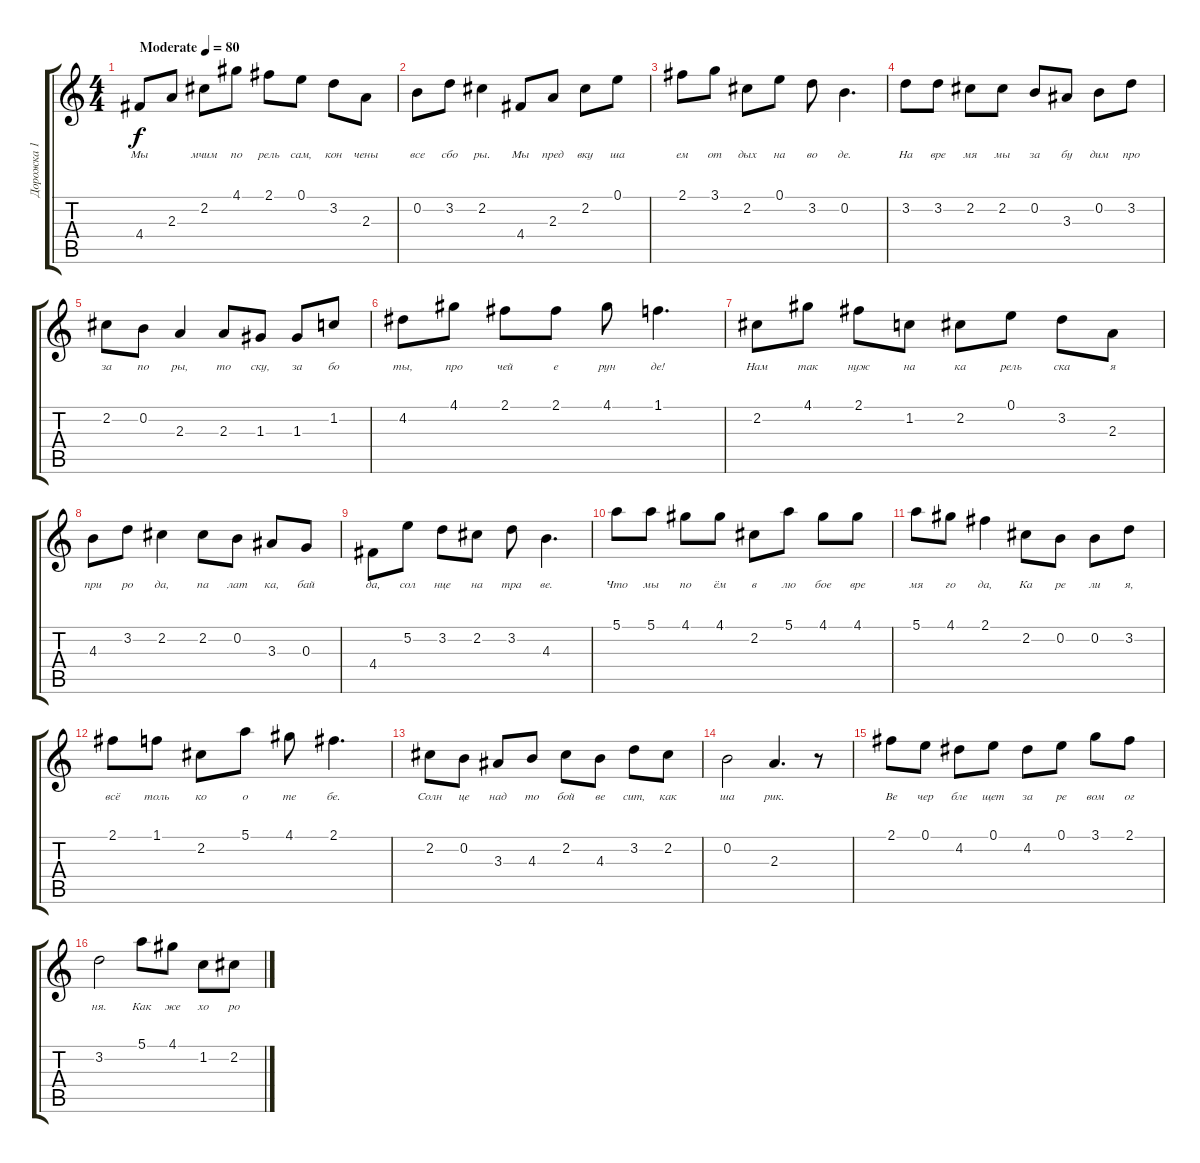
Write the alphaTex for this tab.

\track ("Дорожка 1" "Дорожка 1") {instrument acousticguitarsteel}
\staff {score tabs}
\tuning (E4 B3 G3 D3 A2 E2) {hide}
\ts (4 4)
\tempo (80 "Moderate")
\clef g2
\ks c
4.4.8{lyrics (0 "Мы") lyrics (1 "") lyrics (2 "") lyrics (3 "") lyrics (4 "") dy f instrument acousticguitarsteel} 2.3.8{lyrics (0 "") lyrics (1 "") lyrics (2 "") lyrics (3 "") lyrics (4 "")} 2.2.8{lyrics (0 "мчим") lyrics (1 "") lyrics (2 "") lyrics (3 "") lyrics (4 "")} 4.1.8{lyrics (0 "по") lyrics (1 "") lyrics (2 "") lyrics (3 "") lyrics (4 "")} 2.1.8{lyrics (0 "рель") lyrics (1 "") lyrics (2 "") lyrics (3 "") lyrics (4 "")} 0.1.8{lyrics (0 "сам,") lyrics (1 "") lyrics (2 "") lyrics (3 "") lyrics (4 "")} 3.2.8{lyrics (0 "кон") lyrics (1 "") lyrics (2 "") lyrics (3 "") lyrics (4 "")} 2.3.8{lyrics (0 "чены") lyrics (1 "") lyrics (2 "") lyrics (3 "") lyrics (4 "")} |
0.2.8{lyrics (0 "все") lyrics (1 "") lyrics (2 "") lyrics (3 "") lyrics (4 "")} 3.2.8{lyrics (0 "сбо") lyrics (1 "") lyrics (2 "") lyrics (3 "") lyrics (4 "")} 2.2.4{lyrics (0 "ры.") lyrics (1 "") lyrics (2 "") lyrics (3 "") lyrics (4 "")} 4.4.8{lyrics (0 "Мы") lyrics (1 "") lyrics (2 "") lyrics (3 "") lyrics (4 "")} 2.3.8{lyrics (0 "пред") lyrics (1 "") lyrics (2 "") lyrics (3 "") lyrics (4 "")} 2.2.8{lyrics (0 "вку") lyrics (1 "") lyrics (2 "") lyrics (3 "") lyrics (4 "")} 0.1.8{lyrics (0 "ша") lyrics (1 "") lyrics (2 "") lyrics (3 "") lyrics (4 "")} |
2.1.8{lyrics (0 "ем") lyrics (1 "") lyrics (2 "") lyrics (3 "") lyrics (4 "")} 3.1.8{lyrics (0 "от") lyrics (1 "") lyrics (2 "") lyrics (3 "") lyrics (4 "")} 2.2.8{lyrics (0 "дых") lyrics (1 "") lyrics (2 "") lyrics (3 "") lyrics (4 "")} 0.1.8{lyrics (0 "на") lyrics (1 "") lyrics (2 "") lyrics (3 "") lyrics (4 "")} 3.2.8{lyrics (0 "во") lyrics (1 "") lyrics (2 "") lyrics (3 "") lyrics (4 "")} 0.2.4{d lyrics (0 "де.") lyrics (1 "") lyrics (2 "") lyrics (3 "") lyrics (4 "")} |
3.2.8{lyrics (0 "На") lyrics (1 "") lyrics (2 "") lyrics (3 "") lyrics (4 "")} 3.2.8{lyrics (0 "вре") lyrics (1 "") lyrics (2 "") lyrics (3 "") lyrics (4 "")} 2.2.8{lyrics (0 "мя") lyrics (1 "") lyrics (2 "") lyrics (3 "") lyrics (4 "")} 2.2.8{lyrics (0 "мы") lyrics (1 "") lyrics (2 "") lyrics (3 "") lyrics (4 "")} 0.2.8{lyrics (0 "за") lyrics (1 "") lyrics (2 "") lyrics (3 "") lyrics (4 "")} 3.3.8{lyrics (0 "бу") lyrics (1 "") lyrics (2 "") lyrics (3 "") lyrics (4 "")} 0.2.8{lyrics (0 "дим") lyrics (1 "") lyrics (2 "") lyrics (3 "") lyrics (4 "")} 3.2.8{lyrics (0 "про") lyrics (1 "") lyrics (2 "") lyrics (3 "") lyrics (4 "")} |
2.2.8{lyrics (0 "за") lyrics (1 "") lyrics (2 "") lyrics (3 "") lyrics (4 "")} 0.2.8{lyrics (0 "по") lyrics (1 "") lyrics (2 "") lyrics (3 "") lyrics (4 "")} 2.3.4{lyrics (0 "ры,") lyrics (1 "") lyrics (2 "") lyrics (3 "") lyrics (4 "")} 2.3.8{lyrics (0 "то") lyrics (1 "") lyrics (2 "") lyrics (3 "") lyrics (4 "")} 1.3.8{lyrics (0 "ску,") lyrics (1 "") lyrics (2 "") lyrics (3 "") lyrics (4 "")} 1.3.8{lyrics (0 "за") lyrics (1 "") lyrics (2 "") lyrics (3 "") lyrics (4 "")} 1.2.8{lyrics (0 "бо") lyrics (1 "") lyrics (2 "") lyrics (3 "") lyrics (4 "")} |
4.2.8{lyrics (0 "ты,") lyrics (1 "") lyrics (2 "") lyrics (3 "") lyrics (4 "")} 4.1.8{lyrics (0 "про") lyrics (1 "") lyrics (2 "") lyrics (3 "") lyrics (4 "")} 2.1.8{lyrics (0 "чей") lyrics (1 "") lyrics (2 "") lyrics (3 "") lyrics (4 "")} 2.1.8{lyrics (0 "е") lyrics (1 "") lyrics (2 "") lyrics (3 "") lyrics (4 "")} 4.1.8{lyrics (0 "рун") lyrics (1 "") lyrics (2 "") lyrics (3 "") lyrics (4 "")} 1.1.4{d lyrics (0 "де!") lyrics (1 "") lyrics (2 "") lyrics (3 "") lyrics (4 "")} |
2.2.8{lyrics (0 "Нам") lyrics (1 "") lyrics (2 "") lyrics (3 "") lyrics (4 "")} 4.1.8{lyrics (0 "так") lyrics (1 "") lyrics (2 "") lyrics (3 "") lyrics (4 "")} 2.1.8{lyrics (0 "нуж") lyrics (1 "") lyrics (2 "") lyrics (3 "") lyrics (4 "")} 1.2.8{lyrics (0 "на") lyrics (1 "") lyrics (2 "") lyrics (3 "") lyrics (4 "")} 2.2.8{lyrics (0 "ка") lyrics (1 "") lyrics (2 "") lyrics (3 "") lyrics (4 "")} 0.1.8{lyrics (0 "рель") lyrics (1 "") lyrics (2 "") lyrics (3 "") lyrics (4 "")} 3.2.8{lyrics (0 "ска") lyrics (1 "") lyrics (2 "") lyrics (3 "") lyrics (4 "")} 2.3.8{lyrics (0 "я") lyrics (1 "") lyrics (2 "") lyrics (3 "") lyrics (4 "")} |
4.3.8{lyrics (0 "при") lyrics (1 "") lyrics (2 "") lyrics (3 "") lyrics (4 "")} 3.2.8{lyrics (0 "ро") lyrics (1 "") lyrics (2 "") lyrics (3 "") lyrics (4 "")} 2.2.4{lyrics (0 "да,") lyrics (1 "") lyrics (2 "") lyrics (3 "") lyrics (4 "")} 2.2.8{lyrics (0 "па") lyrics (1 "") lyrics (2 "") lyrics (3 "") lyrics (4 "")} 0.2.8{lyrics (0 "лат") lyrics (1 "") lyrics (2 "") lyrics (3 "") lyrics (4 "")} 3.3.8{lyrics (0 "ка,") lyrics (1 "") lyrics (2 "") lyrics (3 "") lyrics (4 "")} 0.3.8{lyrics (0 "бай") lyrics (1 "") lyrics (2 "") lyrics (3 "") lyrics (4 "")} |
4.4.8{lyrics (0 "да,") lyrics (1 "") lyrics (2 "") lyrics (3 "") lyrics (4 "")} 5.2.8{lyrics (0 "сол") lyrics (1 "") lyrics (2 "") lyrics (3 "") lyrics (4 "")} 3.2.8{lyrics (0 "нце") lyrics (1 "") lyrics (2 "") lyrics (3 "") lyrics (4 "")} 2.2.8{lyrics (0 "на") lyrics (1 "") lyrics (2 "") lyrics (3 "") lyrics (4 "")} 3.2.8{lyrics (0 "тра") lyrics (1 "") lyrics (2 "") lyrics (3 "") lyrics (4 "")} 4.3.4{d lyrics (0 "ве.") lyrics (1 "") lyrics (2 "") lyrics (3 "") lyrics (4 "")} |
5.1.8{lyrics (0 "Что") lyrics (1 "") lyrics (2 "") lyrics (3 "") lyrics (4 "")} 5.1.8{lyrics (0 "мы") lyrics (1 "") lyrics (2 "") lyrics (3 "") lyrics (4 "")} 4.1.8{lyrics (0 "по") lyrics (1 "") lyrics (2 "") lyrics (3 "") lyrics (4 "")} 4.1.8{lyrics (0 "ём") lyrics (1 "") lyrics (2 "") lyrics (3 "") lyrics (4 "")} 2.2.8{lyrics (0 "в") lyrics (1 "") lyrics (2 "") lyrics (3 "") lyrics (4 "")} 5.1.8{lyrics (0 "лю") lyrics (1 "") lyrics (2 "") lyrics (3 "") lyrics (4 "")} 4.1.8{lyrics (0 "бое") lyrics (1 "") lyrics (2 "") lyrics (3 "") lyrics (4 "")} 4.1.8{lyrics (0 "вре") lyrics (1 "") lyrics (2 "") lyrics (3 "") lyrics (4 "")} |
5.1.8{lyrics (0 "мя") lyrics (1 "") lyrics (2 "") lyrics (3 "") lyrics (4 "")} 4.1.8{lyrics (0 "го") lyrics (1 "") lyrics (2 "") lyrics (3 "") lyrics (4 "")} 2.1.4{lyrics (0 "да,") lyrics (1 "") lyrics (2 "") lyrics (3 "") lyrics (4 "")} 2.2.8{lyrics (0 "Ка") lyrics (1 "") lyrics (2 "") lyrics (3 "") lyrics (4 "")} 0.2.8{lyrics (0 "ре") lyrics (1 "") lyrics (2 "") lyrics (3 "") lyrics (4 "")} 0.2.8{lyrics (0 "ли") lyrics (1 "") lyrics (2 "") lyrics (3 "") lyrics (4 "")} 3.2.8{lyrics (0 "я,") lyrics (1 "") lyrics (2 "") lyrics (3 "") lyrics (4 "")} |
2.1.8{lyrics (0 "всё") lyrics (1 "") lyrics (2 "") lyrics (3 "") lyrics (4 "")} 1.1.8{lyrics (0 "толь") lyrics (1 "") lyrics (2 "") lyrics (3 "") lyrics (4 "")} 2.2.8{lyrics (0 "ко") lyrics (1 "") lyrics (2 "") lyrics (3 "") lyrics (4 "")} 5.1.8{lyrics (0 "о") lyrics (1 "") lyrics (2 "") lyrics (3 "") lyrics (4 "")} 4.1.8{lyrics (0 "те") lyrics (1 "") lyrics (2 "") lyrics (3 "") lyrics (4 "")} 2.1.4{d lyrics (0 "бе.") lyrics (1 "") lyrics (2 "") lyrics (3 "") lyrics (4 "")} |
2.2.8{lyrics (0 "Солн") lyrics (1 "") lyrics (2 "") lyrics (3 "") lyrics (4 "")} 0.2.8{lyrics (0 "це") lyrics (1 "") lyrics (2 "") lyrics (3 "") lyrics (4 "")} 3.3.8{lyrics (0 "над") lyrics (1 "") lyrics (2 "") lyrics (3 "") lyrics (4 "")} 4.3.8{lyrics (0 "то") lyrics (1 "") lyrics (2 "") lyrics (3 "") lyrics (4 "")} 2.2.8{lyrics (0 "бой") lyrics (1 "") lyrics (2 "") lyrics (3 "") lyrics (4 "")} 4.3.8{lyrics (0 "ве") lyrics (1 "") lyrics (2 "") lyrics (3 "") lyrics (4 "")} 3.2.8{lyrics (0 "сит,") lyrics (1 "") lyrics (2 "") lyrics (3 "") lyrics (4 "")} 2.2.8{lyrics (0 "как") lyrics (1 "") lyrics (2 "") lyrics (3 "") lyrics (4 "")} |
0.2.2{lyrics (0 "ша") lyrics (1 "") lyrics (2 "") lyrics (3 "") lyrics (4 "")} 2.3.4{d lyrics (0 "рик.") lyrics (1 "") lyrics (2 "") lyrics (3 "") lyrics (4 "")} r.8 |
2.1.8{lyrics (0 "Ве") lyrics (1 "") lyrics (2 "") lyrics (3 "") lyrics (4 "")} 0.1.8{lyrics (0 "чер") lyrics (1 "") lyrics (2 "") lyrics (3 "") lyrics (4 "")} 4.2.8{lyrics (0 "бле") lyrics (1 "") lyrics (2 "") lyrics (3 "") lyrics (4 "")} 0.1.8{lyrics (0 "щет") lyrics (1 "") lyrics (2 "") lyrics (3 "") lyrics (4 "")} 4.2.8{lyrics (0 "за") lyrics (1 "") lyrics (2 "") lyrics (3 "") lyrics (4 "")} 0.1.8{lyrics (0 "ре") lyrics (1 "") lyrics (2 "") lyrics (3 "") lyrics (4 "")} 3.1.8{lyrics (0 "вом") lyrics (1 "") lyrics (2 "") lyrics (3 "") lyrics (4 "")} 2.1.8{lyrics (0 "ог") lyrics (1 "") lyrics (2 "") lyrics (3 "") lyrics (4 "")} |
3.2.2{lyrics (0 "ня.") lyrics (1 "") lyrics (2 "") lyrics (3 "") lyrics (4 "")} 5.1.8{lyrics (0 "Как") lyrics (1 "") lyrics (2 "") lyrics (3 "") lyrics (4 "")} 4.1.8{lyrics (0 "же") lyrics (1 "") lyrics (2 "") lyrics (3 "") lyrics (4 "")} 1.2.8{lyrics (0 "хо") lyrics (1 "") lyrics (2 "") lyrics (3 "") lyrics (4 "")} 2.2.8{lyrics (0 "ро") lyrics (1 "") lyrics (2 "") lyrics (3 "") lyrics (4 "")}
